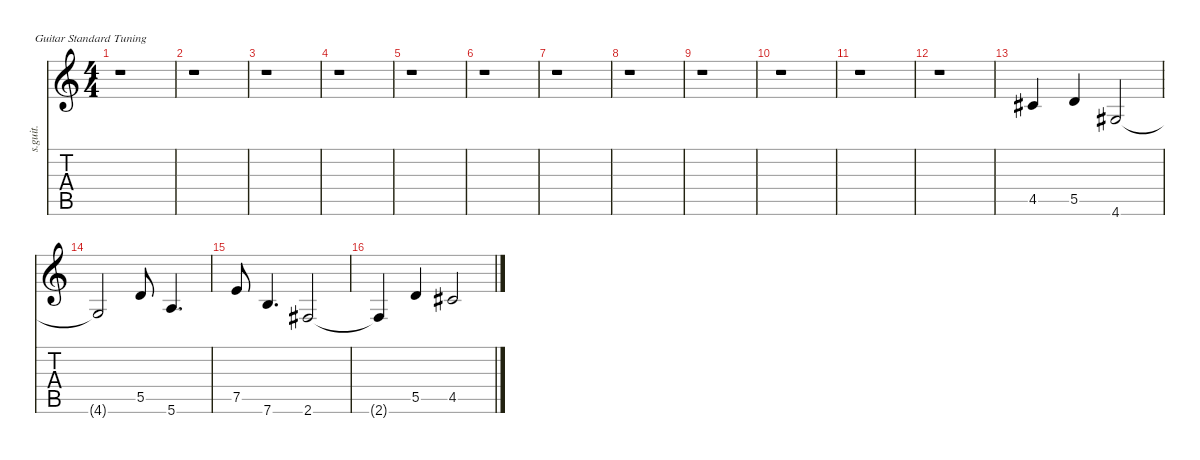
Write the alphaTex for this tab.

\defaultSystemsLayout 4
\hideDynamics
\bracketExtendMode nobrackets
\track ("" "s.guit.") {instrument distortionguitar}
\staff {score tabs}
\tuning (E4 B3 G3 D3 A2 E2)
\ts (4 4)
\beaming (8 2 2 2 2)
\tempo (100 hide)
\clef g2
\ks c
r.1{dy mf instrument distortionguitar} |
r.1 |
r.1 |
r.1 |
r.1 |
r.1 |
r.1 |
r.1 |
r.1 |
r.1 |
r.1 |
r.1 |
4.5{acc #}.4 5.5.4 4.6{acc #}.2 |
4.6{t acc #}.2 5.5.8 5.6.4{d} |
7.5.8 7.6.4{d} 2.6{acc #}.2 |
2.6{t acc #}.4 5.5.4 4.5{acc #}.2
